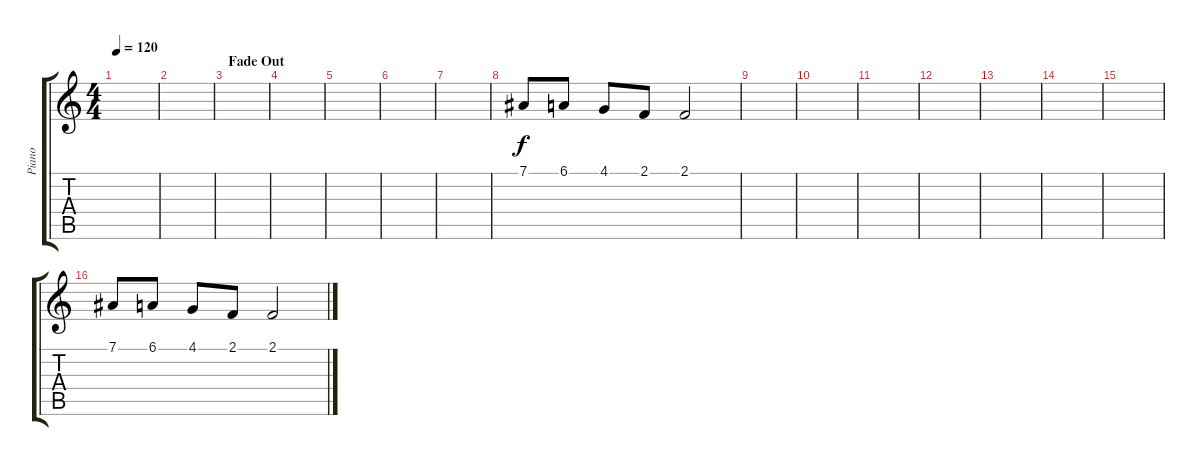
\track ("Piano" "Piano") {instrument acousticgrandpiano}
\staff {score tabs}
\tuning (Eb4 Bb3 Gb3 Db3 Ab2 Eb2) {hide}
\ts (4 4)
\tempo 120
\clef g2
\ks c
|
|
\section ("" "Fade Out")
|
|
|
|
|
7.1.8{volume 8} 6.1.8 4.1.8 2.1.8 2.1.2{volume 7} |
|
|
|
|
|
|
|
7.1.8{volume 2} 6.1.8 4.1.8 2.1.8 2.1.2
